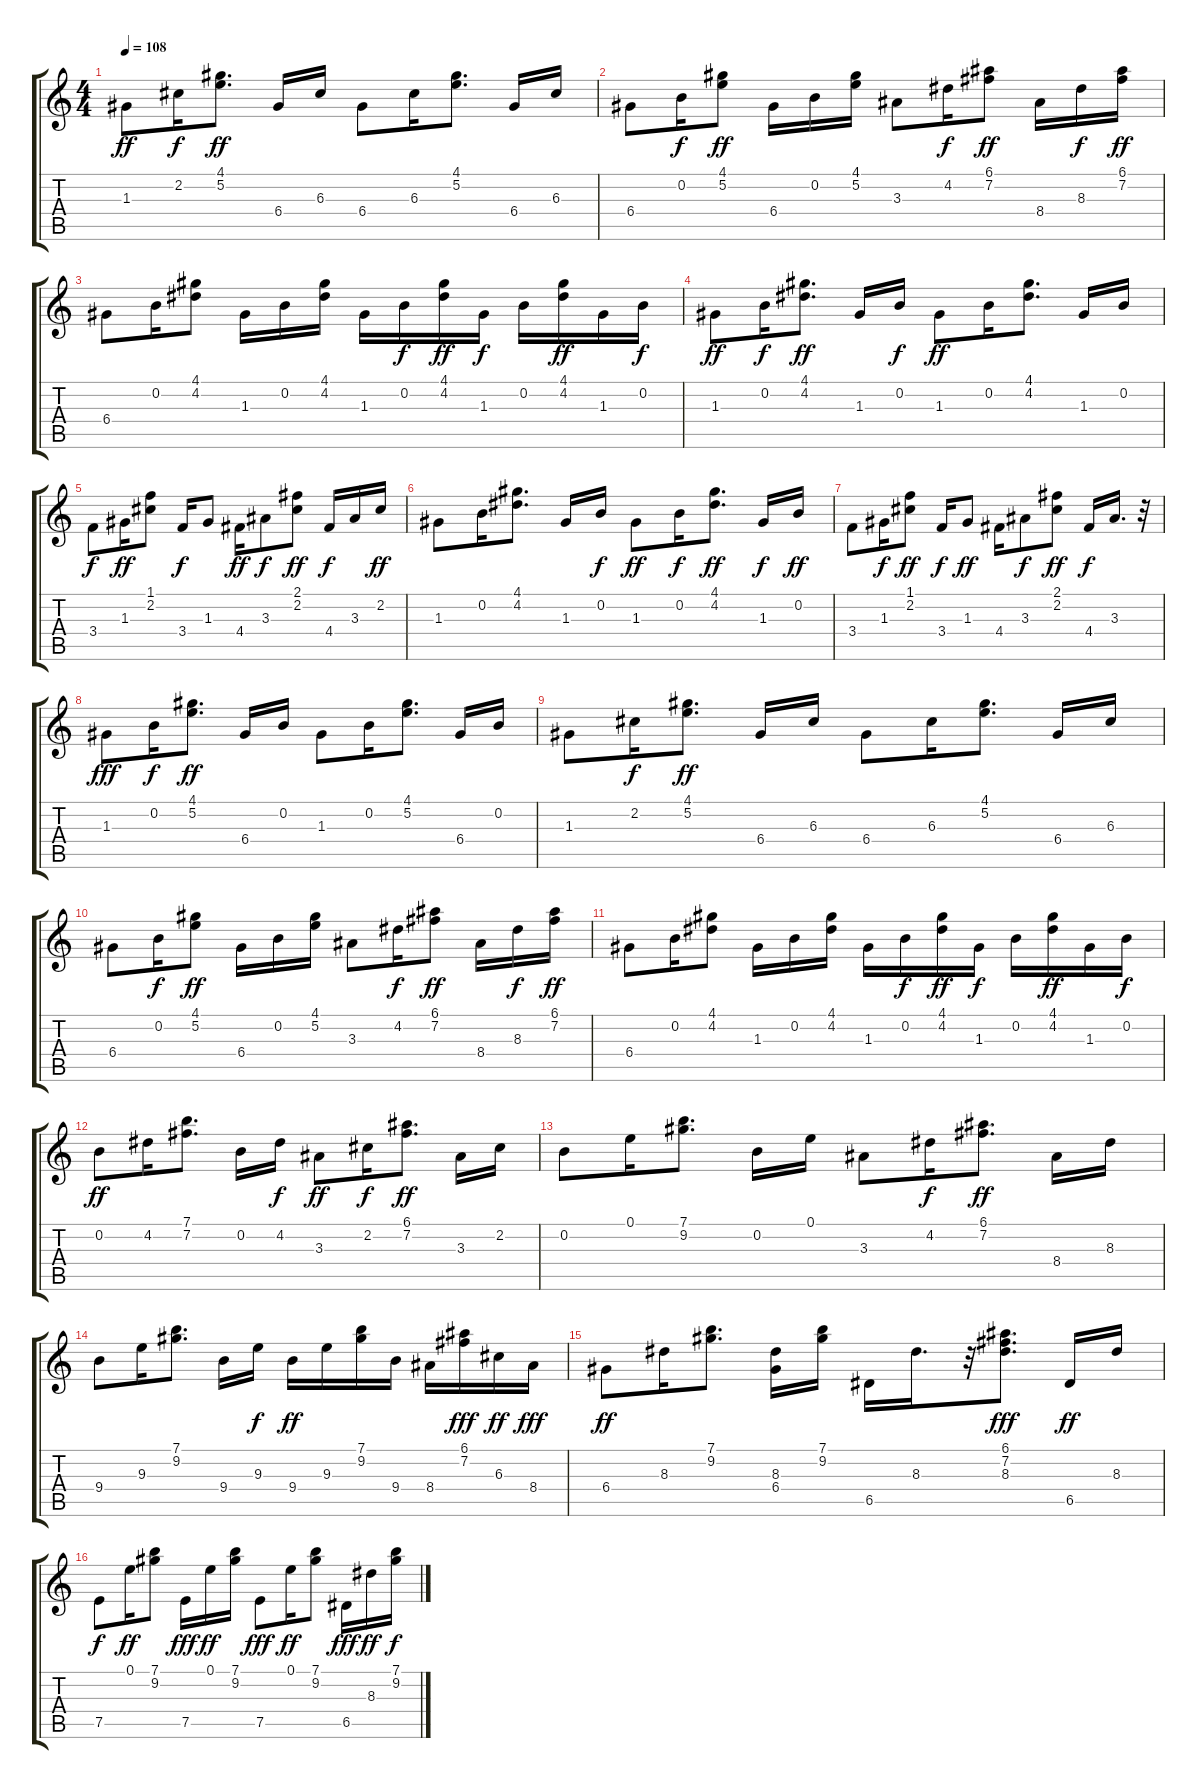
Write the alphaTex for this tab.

\track "" {instrument acousticguitarsteel}
\staff {score tabs}
\tuning (E4 B3 G3 D3 A2 E2) {hide}
\ts (4 4)
\tempo 108
\clef g2
\ks c
1.3.8{dy ff} 2.2.16{dy f} (4.1 5.2).8{d dy ff} 6.4.16 6.3.16 6.4.8 6.3.16 (4.1 5.2).8{d} 6.4.16 6.3.16 |
6.4.8 0.2.16{dy f} (4.1 5.2).8{dy ff} 6.4.16 0.2.16 (4.1 5.2).16 3.3.8 4.2.16{dy f} (6.1 7.2).8{dy ff} 8.4.16 8.3.16{dy f} (6.1 7.2).16{dy ff} |
6.4.8 0.2.16 (4.1 4.2).8 1.3.16 0.2.16 (4.1 4.2).16 1.3.16 0.2.16{dy f} (4.1 4.2).16{dy ff} 1.3.16{dy f} 0.2.16 (4.1 4.2).16{dy ff} 1.3.16 0.2.16{dy f} |
1.3.8{dy ff} 0.2.16{dy f} (4.1 4.2).8{d dy ff} 1.3.16 0.2.16{dy f} 1.3.8{dy ff} 0.2.16 (4.1 4.2).8{d} 1.3.16 0.2.16 |
3.4.8{dy f} 1.3.16{dy ff} (1.1 2.2).8 3.4.16{dy f} 1.3.8 4.4.16{dy ff} 3.3.8{dy f} (2.1 2.2).8{dy ff} 4.4.16{dy f} 3.3.16 2.2.16{dy ff} |
1.3.8 0.2.16 (4.1 4.2).8{d} 1.3.16 0.2.16{dy f} 1.3.8{dy ff} 0.2.16{dy f} (4.1 4.2).8{d dy ff} 1.3.16{dy f} 0.2.16{dy ff} |
3.4.8 1.3.16{dy f} (1.1 2.2).8{dy ff} 3.4.16{dy f} 1.3.8{dy ff} 4.4.16 3.3.8{dy f} (2.1 2.2).8{dy ff} 4.4.16{dy f} 3.3.16{d} r.32 |
1.3.8{dy fff} 0.2.16{dy f} (4.1 5.2).8{d dy ff} 6.4.16 0.2.16 1.3.8 0.2.16 (4.1 5.2).8{d} 6.4.16 0.2.16 |
1.3.8 2.2.16{dy f} (4.1 5.2).8{d dy ff} 6.4.16 6.3.16 6.4.8 6.3.16 (4.1 5.2).8{d} 6.4.16 6.3.16 |
6.4.8 0.2.16{dy f} (4.1 5.2).8{dy ff} 6.4.16 0.2.16 (4.1 5.2).16 3.3.8 4.2.16{dy f} (6.1 7.2).8{dy ff} 8.4.16 8.3.16{dy f} (6.1 7.2).16{dy ff} |
6.4.8 0.2.16 (4.1 4.2).8 1.3.16 0.2.16 (4.1 4.2).16 1.3.16 0.2.16{dy f} (4.1 4.2).16{dy ff} 1.3.16{dy f} 0.2.16 (4.1 4.2).16{dy ff} 1.3.16 0.2.16{dy f} |
0.2.8{dy ff} 4.2.16 (7.1 7.2).8{d} 0.2.16 4.2.16{dy f} 3.3.8{dy ff} 2.2.16{dy f} (6.1 7.2).8{d dy ff} 3.3.16 2.2.16 |
0.2.8 0.1.16 (7.1 9.2).8{d} 0.2.16 0.1.16 3.3.8 4.2.16{dy f} (6.1 7.2).8{d dy ff} 8.4.16 8.3.16 |
9.4.8 9.3.16 (7.1 9.2).8{d} 9.4.16 9.3.16{dy f} 9.4.16{dy ff} 9.3.16 (7.1 9.2).16 9.4.16 8.4.16 (6.1 7.2).16{dy fff} 6.3.16{dy ff} 8.4.16{dy fff} |
6.4.8{dy ff} 8.3.16 (7.1 9.2).8{d} (8.3 6.4).16 (7.1 9.2).16 6.5.16 8.3.16{d} r.32 (6.1 7.2 8.3).8{d dy fff} 6.5.16{dy ff} 8.3.16 |
7.5.8{dy f} 0.1.16{dy ff} (7.1 9.2).8 7.5.16{dy fff} 0.1.16{dy ff} (7.1 9.2).16 7.5.8{dy fff} 0.1.16{dy ff} (7.1 9.2).8 6.5.16{dy fff} 8.3.16{dy ff} (7.1 9.2).16{dy f}
